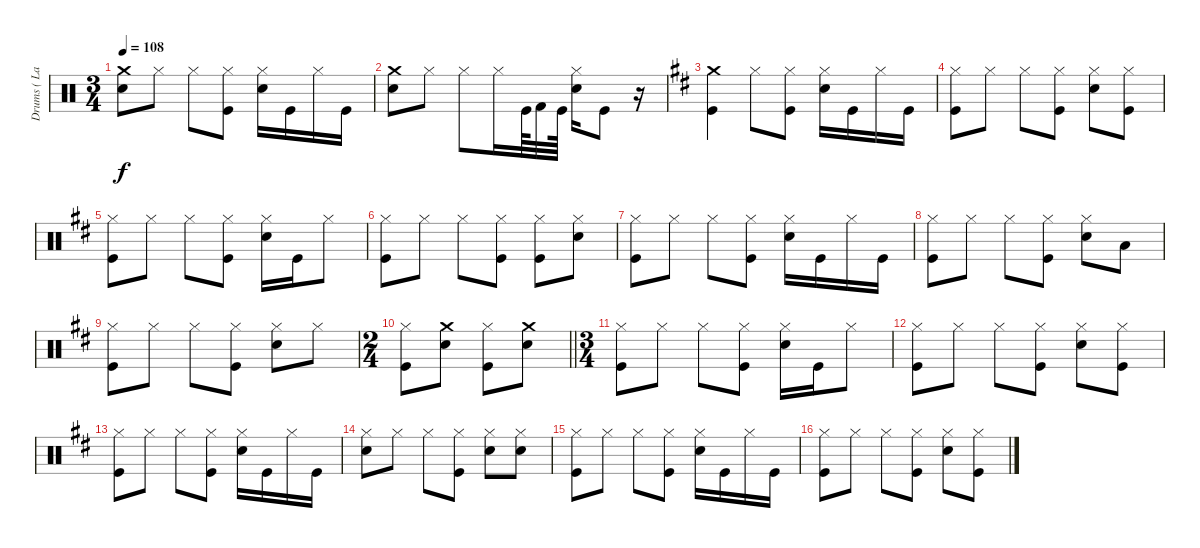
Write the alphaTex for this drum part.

\track ("Drums ( Lars )" "Drums ( La") {instrument percussion}
\staff {score}
\articulation defaults
\ts (3 4)
\tempo 108
\clef neutral
\ks c
("Snare (hit) 2" "Crash medium (hit)").8{dy f} "Hi-Hat (closed)".8 "Hi-Hat (closed)".8 ("Kick (hit)" "Hi-Hat (closed)").8 ("Snare (hit) 2" "Hi-Hat (closed)").16 "Kick (hit)".16 "Hi-Hat (closed)".16 "Kick (hit)".16 |
("Crash medium (hit)" "Snare (hit) 2").8 "Hi-Hat (closed)".8 "Hi-Hat (closed)".8 "Hi-Hat (closed)".16 "Kick (hit)".64 "Kick (hit) 2".32 "Kick (hit)".64 ("Snare (hit) 2" "Hi-Hat (closed)").16 "Kick (hit)".8 r.16 |
\ks d
("Kick (hit)" "Crash medium (hit)").4 "Hi-Hat (closed)".8 ("Kick (hit)" "Hi-Hat (closed)").8 ("Hi-Hat (closed)" "Snare (hit) 2").16 "Kick (hit)".16 "Hi-Hat (closed)".16 "Kick (hit)".16 |
("Kick (hit)" "Hi-Hat (closed)").8 "Hi-Hat (closed)".8 "Hi-Hat (closed)".8 ("Hi-Hat (closed)" "Kick (hit)").8 ("Snare (hit) 2" "Hi-Hat (closed)").8 ("Hi-Hat (closed)" "Kick (hit)").8 |
("Hi-Hat (closed)" "Kick (hit)").8 "Hi-Hat (closed)".8 "Hi-Hat (closed)".8 ("Hi-Hat (closed)" "Kick (hit)").8 ("Snare (hit) 2" "Hi-Hat (closed)").16 "Kick (hit)".16 "Hi-Hat (closed)".8 |
("Hi-Hat (closed)" "Kick (hit)").8 "Hi-Hat (closed)".8 "Hi-Hat (closed)".8 ("Kick (hit)" "Hi-Hat (closed)").8 ("Hi-Hat (closed)" "Kick (hit)").8 ("Snare (hit) 2" "Hi-Hat (closed)").8 |
("Kick (hit)" "Hi-Hat (closed)").8 "Hi-Hat (closed)".8 "Hi-Hat (closed)".8 ("Kick (hit)" "Hi-Hat (closed)").8 ("Snare (hit) 2" "Hi-Hat (closed)").16 "Kick (hit)".16 "Hi-Hat (closed)".16 "Kick (hit)".16 |
("Hi-Hat (closed)" "Kick (hit)").8 "Hi-Hat (closed)".8 "Hi-Hat (closed)".8 ("Hi-Hat (closed)" "Kick (hit)").8 ("Snare (hit) 2" "Hi-Hat (closed)").8 "Low Tom (hit)".8 |
("Hi-Hat (closed)" "Kick (hit)").8 "Hi-Hat (closed)".8 "Hi-Hat (closed)".8 ("Kick (hit)" "Hi-Hat (closed)").8 ("Snare (hit) 2" "Hi-Hat (closed)").8 "Hi-Hat (closed)".8 |
\ts (2 4)
\barLineRight lightlight
("Hi-Hat (closed)" "Kick (hit)").8 ("Snare (hit) 2" "Crash medium (hit)").8 ("Hi-Hat (closed)" "Kick (hit)").8 ("Crash medium (hit)" "Snare (hit) 2").8 |
\ts (3 4)
("Hi-Hat (closed)" "Kick (hit)").8 "Hi-Hat (closed)".8 "Hi-Hat (closed)".8 ("Hi-Hat (closed)" "Kick (hit)").8 ("Snare (hit) 2" "Hi-Hat (closed)").16 "Kick (hit)".16 "Hi-Hat (closed)".8 |
("Hi-Hat (closed)" "Kick (hit)").8 "Hi-Hat (closed)".8 "Hi-Hat (closed)".8 ("Kick (hit)" "Hi-Hat (closed)").8 ("Hi-Hat (closed)" "Snare (hit) 2").8 ("Kick (hit)" "Hi-Hat (closed)").8 |
("Hi-Hat (closed)" "Kick (hit)").8 "Hi-Hat (closed)".8 "Hi-Hat (closed)".8 ("Hi-Hat (closed)" "Kick (hit)").8 ("Snare (hit) 2" "Hi-Hat (closed)").16 "Kick (hit)".16 "Hi-Hat (closed)".16 "Kick (hit)".16 |
("Hi-Hat (closed)" "Snare (hit) 2").8 "Hi-Hat (closed)".8 "Hi-Hat (closed)".8 ("Kick (hit)" "Hi-Hat (closed)").8 ("Hi-Hat (closed)" "Snare (hit) 2").8 ("Snare (hit) 2" "Hi-Hat (closed)").8 |
("Hi-Hat (closed)" "Kick (hit)").8 "Hi-Hat (closed)".8 "Hi-Hat (closed)".8 ("Kick (hit)" "Hi-Hat (closed)").8 ("Hi-Hat (closed)" "Snare (hit) 2").16 "Kick (hit)".16 "Hi-Hat (closed)".16 "Kick (hit)".16 |
("Hi-Hat (closed)" "Kick (hit)").8 "Hi-Hat (closed)".8 "Hi-Hat (closed)".8 ("Hi-Hat (closed)" "Kick (hit)").8 ("Snare (hit) 2" "Hi-Hat (closed)").8 ("Hi-Hat (closed)" "Kick (hit)").8
